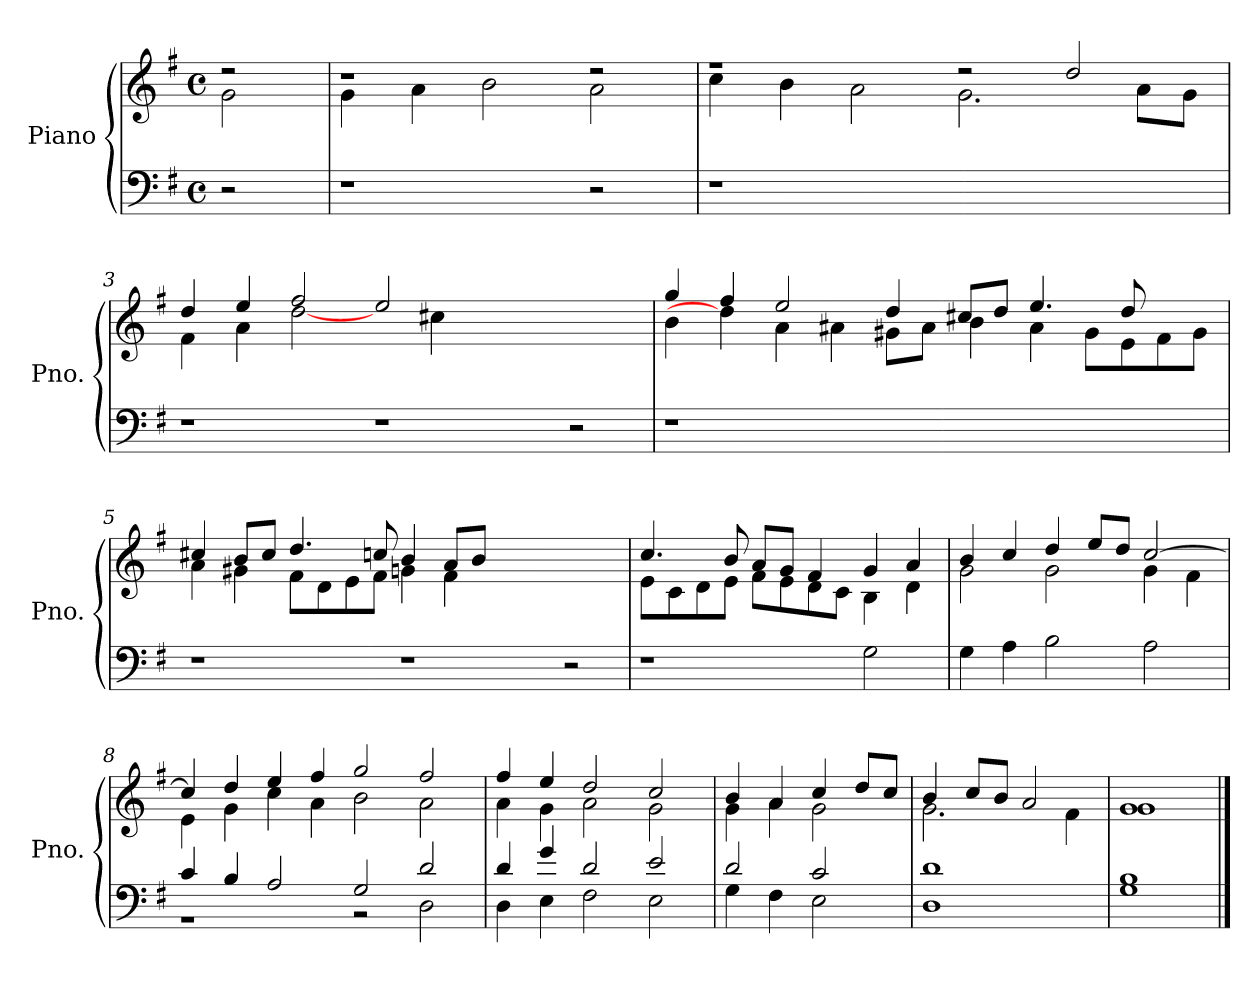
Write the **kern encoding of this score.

**kern	**kern
*part1	*part1
*staff2	*staff1
*I"Piano	*
*I'Pno.	*
*clefF4	*clefG2
*k[f#]	*k[f#]
*M4/4	*M4/4
*met(c)	*met(c)
=	=
*	*^
2r	2r	2g\
=1	=1	=1
1r	1r	4g\
.	.	4a\
.	.	2b\
2r	2r	2a\
=2	=2	=2
1r	1r	4cc\
.	.	4b\
.	.	2a\
1ryy	2r	2.g\
.	2dd/	.
.	.	8a\L
.	.	8g\J
=3	=3	=3
1r	4dd/	4f#\
.	4ee/	4a\
.	2ff#/	[2dd\
1r	2ee/	4ryy
.	.	4cc#X\
.	1ryy	1ryy
2r	.	.
=4	=4	=4
1r	4gg/	4b\
.	4ff#/	4dd\]
.	2ee/	4a\
.	.	4a#X\
1ryy	4dd/	8g#X\L
.	.	8a#\J
.	8cc#X/L	4b\
.	8dd/J	.
.	4.ee/	4a#\
.	.	8g#\L
.	8dd/	8e\
4ryy	4ryy	8f#\
.	.	8g#\J
!!LO:LB:g=z	!!
=5	=5	=5
1r	4cc#X/	4a\
.	8b/L	4g#X\
.	8cc#/J	.
.	4.dd/	8f#\L
.	.	8d\
.	.	8e\
.	8ccn/	8f#\J
1r	4b/	4gn\
.	8a/L	4f#\
.	8b/J	.
.	1ryy	1ryy
2r	.	.
=6	=6	=6
1r	4.cc/	8e\L
.	.	8c\
.	.	8d\
.	8b/	8e\J
.	8a/L	8f#\L
.	8g/J	8e\
.	4f#/	8d\
.	.	8c\J
2G\	4g/	4B\
.	4a/	4d\
=7	=7	=7
4G\	4b/	2g\
4A\	4cc/	.
2B\	4dd/	2g\
.	8ee/L	.
.	8dd/J	.
2A\	[2cc/	4g\
.	.	4f#\
=8	=8	=8
*^	*	*
4c/	1r	4cc/]	4e\
4B/	.	4dd/	4g\
2A/	.	4ee/	4cc\
.	.	4ff#/	4a\
2G/	2r	2gg/	2b\
2d/	2D\	2ff#/	2a\
!!LO:LB:g=z	!!
=9	=9	=9	=9
4d/	4D\	4ff#/	4a\
4g/	4E\	4ee/	4g\
2d/	2F#\	2dd/	2a\
2e/	2E\	2cc/	2g\
=10	=10	=10	=10
2d/	4G\	4b/	4g\
.	4F#\	4a/	4a\
2c/	2E\	4cc/	2g\
.	.	8dd/L	.
.	.	8cc/J	.
=11	=11	=11	=11
1d	1D	4b/	2.g\
.	.	8cc/L	.
.	.	8b/J	.
.	.	2a/	.
.	.	.	4f#\
=12	=12	=12	=12
1B	1G	1g	1g
*v	*v	*	*
*	*v	*v
==	==
*-	*-
